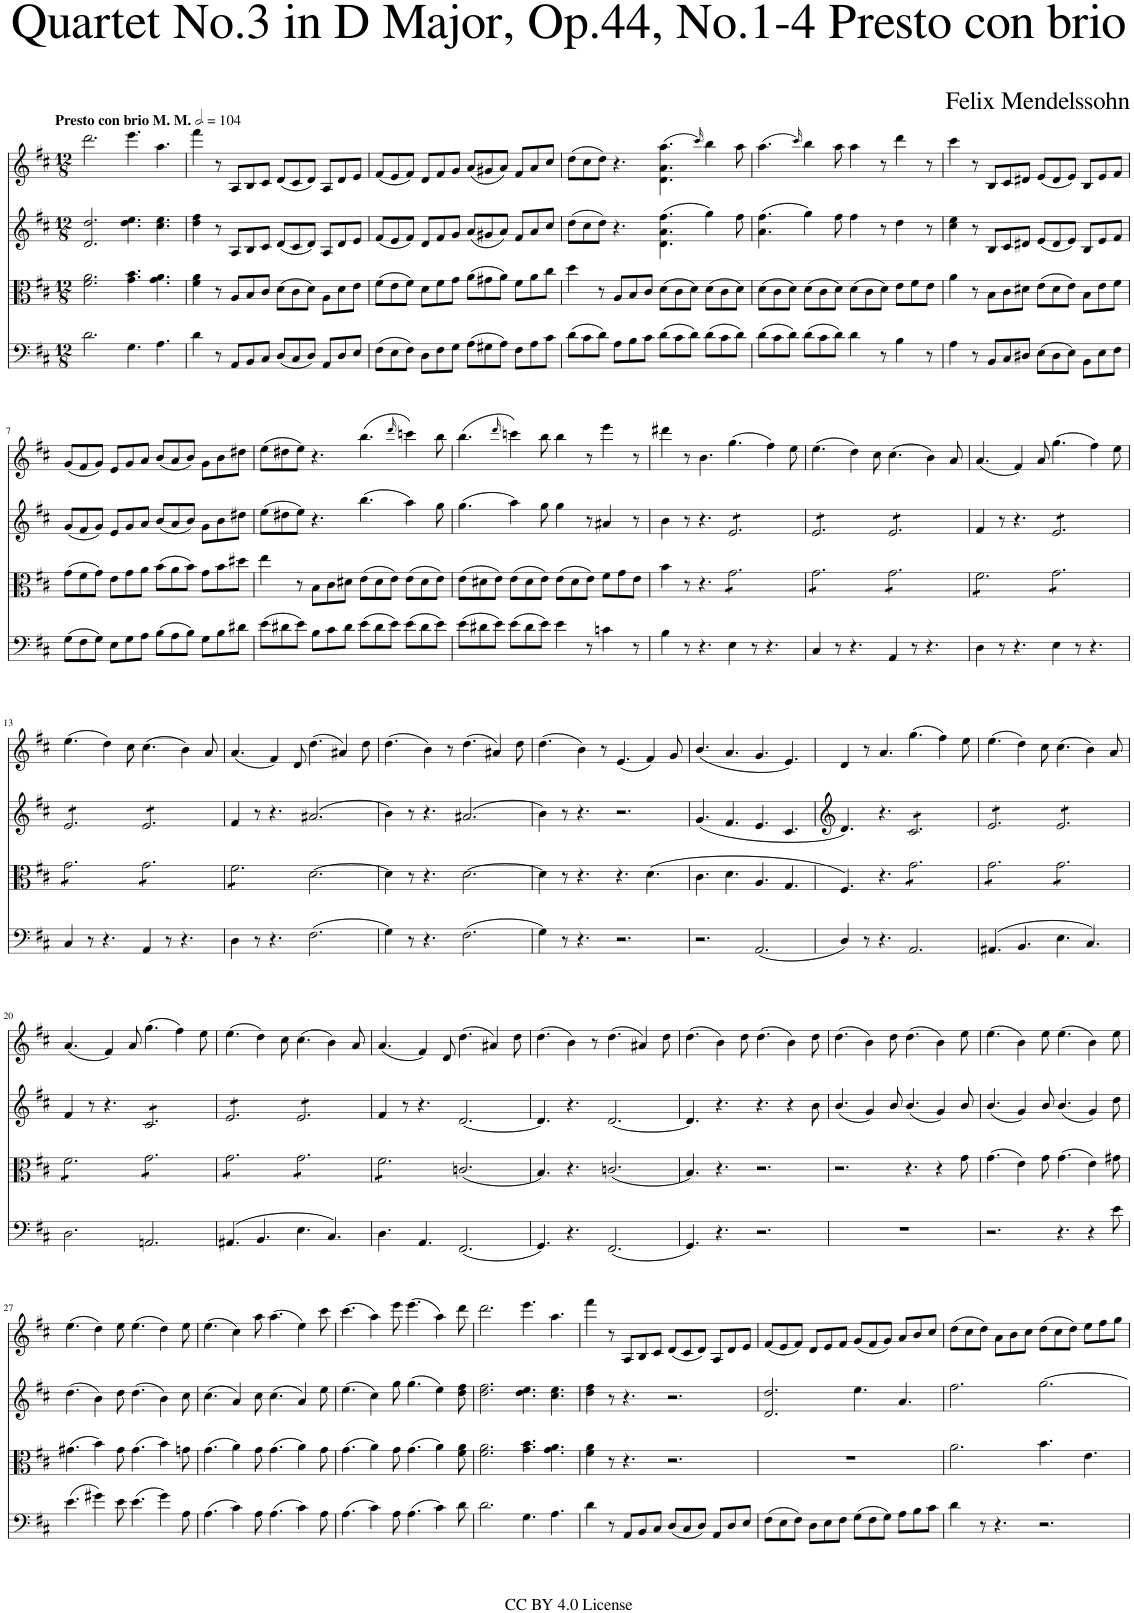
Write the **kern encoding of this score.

**kern	**kern	**kern	**kern
*part4	*part3	*part2	*part1
*staff4	*staff3	*staff2	*staff1
*I"Cello	*I"Viola	*I"Violin II	*I"Violin I
*	*I'Vla	*I'Vln	*I'Vln
*clefF4	*clefC3	*clefG2	*clefG2
*k[f#c#]	*k[f#c#]	*k[f#c#]	*k[f#c#]
*M12/8	*M12/8	*M12/8	*M12/8
*MM312	*MM312	*MM312	*MM312
=1	=1	=1	=1
!	!	!	!LO:TX:a:B:t=Presto con brio M. M.
2.d\	2.f#\ 2.a\	2.d/ 2.dd/	2.ddd\
4.G\	4.g\ 4.b\	4.dd\ 4.ee\	4.eee\
4.A\	4.g\ 4.a\	4.cc#\ 4.ee\	4.aa\
=2	=2	=2	=2
4d\	4f#\ 4a\	4dd\ 4ff#\	4fff#\
8r	8r	8r	8r
8AA/L	8A/L	8A/L	8A/L
8BB/	8B/	8B/	8B/
8C#/J	8c#/J	8c#/J	8c#/J
(8D/L	(8d\L	(8d/L	(8d/L
8C#/	8c#\	8c#/	8c#/
8D/J)	8d\J)	8d/J)	8d/J)
8AA/L	8A\L	8A/L	8A/L
8D/	8d\	8d/	8d/
8E/J	8e\J	8e/J	8e/J
=3	=3	=3	=3
(8F#\L	(8f#\L	(8f#/L	(8f#/L
8E\	8e\	8e/	8e/
8F#\J)	8f#\J)	8f#/J)	8f#/J)
8D\L	8d\L	8d/L	8d/L
8F#\	8f#\	8f#/	8f#/
8G\J	8g\J	8g/J	8g/J
(8A\L	(8a\L	(8a/L	(8a/L
8G#X\	8g#X\	8g#X/	8g#X/
8A\J)	8a\J)	8a/J)	8a/J)
8F#\L	8f#\L	8f#/L	8f#/L
8A\	8a\	8a/	8a/
8c#\J	8cc#\J	8cc#/J	8cc#/J
=4	=4	=4	=4
(8d\L	4dd\	(8dd\L	(8dd\L
8c#\	.	8cc#\	8cc#\
8d\J)	8r	8dd\J)	8dd\J)
8A\L	8A/L	4.r	4.r
8B\	8B/	.	.
8c#\J	8c#/J	.	.
(8d\L	(8d\L	(4.d\ 4.a\ 4.ff#\	(4.d\ 4.a\ 4.aa\
8c#\	8c#\	.	.
8d\J)	8d\J)	.	.
.	.	.	16qccc#/)
(8d\L	(8d\L	4gg\)	4bb\
8c#\	8c#\	.	.
8d\J)	8d\J)	8ff#\	8aa\
=5	=5	=5	=5
(8d\L	(8d\L	(4.a\ 4.ff#\	(4.aa\
8c#\	8c#\	.	.
8d\J)	8d\J)	.	.
.	.	.	16qccc#/)
(8d\L	(8d\L	4gg\)	4bb\
8c#\	8c#\	.	.
8d\J)	8d\J)	8ff#\	8aa\
4d\	(8d\L	4ff#\	4aa\
.	8c#\	.	.
8r	8d\J)	8r	8r
4B\	8e\L	4dd\	4ddd\
.	8f#\	.	.
8r	8e\J	8r	8r
=6	=6	=6	=6
4A\	4a\	4cc#\ 4ee\	4ccc#\
8r	8r	8r	8r
8BB/L	8B\L	8B/L	8B/L
8C#/	8c#\	8c#/	8c#/
8D#X/J	8d#X\J	8d#X/J	8d#X/J
(8E\L	(8e\L	(8e/L	(8e/L
8D#\	8d#\	8d#/	8d#/
8E\J)	8e\J)	8e/J)	8e/J)
8BB\L	8B\L	8B/L	8B/L
8E\	8e\	8e/	8e/
8F#\J	8f#\J	8f#/J	8f#/J
!!LO:LB:g=z
=7	=7	=7	=7
(8G\L	(8g\L	(8g/L	(8g/L
8F#\	8f#\	8f#/	8f#/
8G\J)	8g\J)	8g/J)	8g/J)
8E\L	8e\L	8e/L	8e/L
8G\	8g\	8g/	8g/
8A\J	8a\J	8a/J	8a/J
(8B\L	(8b\L	(8b/L	(8b/L
8A\	8a\	8a/	8a/
8B\J)	8b\J)	8b/J)	8b/J)
8G\L	8g\L	8g\L	8g\L
8B\	8b\	8b\	8b\
8d#X\J	8dd#X\J	8dd#X\J	8dd#X\J
=8	=8	=8	=8
(8e\L	4ee\	(8ee\L	(8ee\L
8d#X\	.	8dd#X\	8dd#X\
8e\J)	8r	8ee\J)	8ee\J)
8B\L	8B\L	4.r	4.r
8c#\	8c#\	.	.
8d#\J	8d#X\J	.	.
(8e\L	(8e\L	(4.bb\	(4.bb\
8d#\	8d#\	.	.
8e\J)	8e\J)	.	.
.	.	.	16qddd/
(8e\L	(8e\L	4aa\)	4cccn\)
8d#\	8d#\	.	.
8e\J)	8e\J)	8gg\	8bb\
=9	=9	=9	=9
(8e\L	(8e\L	(4.gg\	(4.bb\
8d#X\	8d#X\	.	.
8e\J)	8e\J)	.	.
.	.	.	16qddd/
(8e\L	(8e\L	4aa\)	4cccn\)
8d#\	8d#\	.	.
8e\J)	8e\J)	8gg\	8bb\
4e\	(8e\L	4gg\	4bb\
.	8d#\	.	.
8r	8e\J)	8r	8r
4cn\	8f#\L	4a#X/	4eee\
.	8g\	.	.
8r	8e\J	8r	8r
=10	=10	=10	=10
4B\	4b\	4b\	4ddd#X\
8r	8r	8r	8r
4.r	4.r	4.r	4.b\
*	*tremolo	*	*
*	*	*tremolo	*
4E\	8g\L	8e/L	(4.gg\
.	8g\	8e/	.
8r	8g\	8e/	.
4.r	8g\	8e/	4ff#\)
.	8g\	8e/	.
.	8g\J	8e/J	8ee\
=11	=11	=11	=11
4C#/	8g\L	8e/L	(4.ee\
.	8g\	8e/	.
8r	8g\	8e/	.
4.r	8g\	8e/	4dd\)
.	8g\	8e/	.
.	8g\J	8e/J	8cc#\
4AA/	8g\L	8e/L	(4.cc#\
.	8g\	8e/	.
8r	8g\	8e/	.
4.r	8g\	8e/	4b\)
.	8g\	8e/	.
.	8g\J	8e/J	8a/
*	*	*Xtremolo	*
=12	=12	=12	=12
4D\	8f#\L	4f#/	(4.a/
.	8f#\	.	.
8r	8f#\	8r	.
4.r	8f#\	4.r	4f#/)
.	8f#\	.	.
.	8f#\J	.	8a/
*	*	*tremolo	*
4E\	8g\L	8e/L	(4.gg\
.	8g\	8e/	.
8r	8g\	8e/	.
4.r	8g\	8e/	4ff#\)
.	8g\	8e/	.
.	8g\J	8e/J	8ee\
!!LO:LB:g=z
=13	=13	=13	=13
4C#/	8g\L	8e/L	(4.ee\
.	8g\	8e/	.
8r	8g\	8e/	.
4.r	8g\	8e/	4dd\)
.	8g\	8e/	.
.	8g\J	8e/J	8cc#\
4AA/	8g\L	8e/L	(4.cc#\
.	8g\	8e/	.
8r	8g\	8e/	.
4.r	8g\	8e/	4b\)
.	8g\	8e/	.
.	8g\J	8e/J	8a/
*	*	*Xtremolo	*
=14	=14	=14	=14
4D\	8f#\L	4f#/	(4.a/
.	8f#\	.	.
8r	8f#\	8r	.
4.r	8f#\	4.r	4f#/)
.	8f#\	.	.
.	8f#\J	.	8d/
*	*Xtremolo	*	*
(2.F#\	[2.d\	(2.a#X/	(4.dd\
.	.	.	4a#X/)
.	.	.	8dd\
=15	=15	=15	=15
4G\)	4d\]	4b\)	(4.dd\
8r	8r	8r	.
4.r	4.r	4.r	4b\)
.	.	.	8r
(2.F#\	[2.d\	(2.a#X/	(4.dd\
.	.	.	4a#X/)
.	.	.	8dd\
=16	=16	=16	=16
4G\)	4d\]	4b\)	(4.dd\
8r	8r	8r	.
4.r	4.r	4.r	4b\)
.	.	.	8r
2.r	4.r	2.r	(4.e/
.	(4.d\	.	4f#/)
.	.	.	8g/
=17	=17	=17	=17
2.r	4.c#\	(4.g/	(4.b/
.	4.d\	4.f#/	4.a/
(2.AA/	4.A/	4.e/	4.g/
.	4.G/	4.c#/	4.e/)
=18	=18	=18	=18
4D/)	4.F#/)	4.d/)	4d/
8r	.	.	8r
4.r	4.r	4.r	4.a/
*	*tremolo	*	*
*	*	*tremolo	*
2.AA/	8g\L	8c#/L	(4.gg\
.	8g\	8c#/	.
.	8g\	8c#/	.
.	8g\	8c#/	4ff#\)
.	8g\	8c#/	.
.	8g\J	8c#/J	8ee\
=19	=19	=19	=19
(4.AA#X/	8g\L	8e/L	(4.ee\
.	8g\	8e/	.
.	8g\	8e/	.
4.BB/	8g\	8e/	4dd\)
.	8g\	8e/	.
.	8g\J	8e/J	8cc#\
4.E\	8g\L	8e/L	(4.cc#\
.	8g\	8e/	.
.	8g\	8e/	.
4.C#/)	8g\	8e/	4b\)
.	8g\	8e/	.
.	8g\J	8e/J	8a/
*	*	*Xtremolo	*
!!LO:LB:g=z
=20	=20	=20	=20
2.D\	8f#\L	4f#/	(4.a/
.	8f#\	.	.
.	8f#\	8r	.
.	8f#\	4.r	4f#/)
.	8f#\	.	.
.	8f#\J	.	8a/
*	*	*tremolo	*
2.AAn/	8g\L	8c#/L	(4.gg\
.	8g\	8c#/	.
.	8g\	8c#/	.
.	8g\	8c#/	4ff#\)
.	8g\	8c#/	.
.	8g\J	8c#/J	8ee\
=21	=21	=21	=21
(4.AA#X/	8g\L	8e/L	(4.ee\
.	8g\	8e/	.
.	8g\	8e/	.
4.BB/	8g\	8e/	4dd\)
.	8g\	8e/	.
.	8g\J	8e/J	8cc#\
4.E\	8g\L	8e/L	(4.cc#\
.	8g\	8e/	.
.	8g\	8e/	.
4.C#/)	8g\	8e/	4b\)
.	8g\	8e/	.
.	8g\J	8e/J	8a/
*	*	*Xtremolo	*
=22	=22	=22	=22
4.D\	8f#\L	4f#/	(4.a/
.	8f#\	.	.
.	8f#\	8r	.
4.AA/	8f#\	4.r	4f#/)
.	8f#\	.	.
.	8f#\J	.	8d/
*	*Xtremolo	*	*
(2.FF#/	(2.cn/	[2.d/	(4.dd\
.	.	.	4a#X/)
.	.	.	8dd\
=23	=23	=23	=23
4.GG/)	4.B/)	4.d/]	(4.dd\
4.r	4.r	4.r	4b\)
.	.	.	8r
(2.FF#/	(2.cn/	[2.d/	(4.dd\
.	.	.	4a#X/)
.	.	.	8dd\
=24	=24	=24	=24
4.GG/)	4.B/)	4.d/]	(4.dd\
4.r	4.r	4.r	4b\)
.	.	.	8dd\
2.r	2.r	4.r	(4.dd\
.	.	4r	4b\)
.	.	8b\	8dd\
=25	=25	=25	=25
1.r	2.r	(4.b/	(4.dd\
.	.	4g/)	4b\)
.	.	8b/	8dd\
.	4.r	(4.b/	(4.dd\
.	4r	4g/)	4b\)
.	8g\	8b/	8ee\
=26	=26	=26	=26
2.r	(4.g\	(4.b/	(4.ee\
.	4e\)	4g/)	4b\)
.	8g\	8b/	8ee\
4.r	(4.g\	(4.b/	(4.ee\
4r	4e\)	4g/)	4b\)
8e\	8g#X\	8dd\	8ee\
!!LO:LB:g=z
=27	=27	=27	=27
(4.e\	(4.g#X\	(4.dd\	(4.ee\
4g#X\)	4b\)	4b\)	4dd\)
8e\	8g#\	8dd\	8ee\
(4.e\	(4.g#\	(4.dd\	(4.ee\
4g#\)	4b\)	4b\)	4dd\)
8A\	8gn\	8cc#\	8ee\
=28	=28	=28	=28
(4.A\	(4.g\	(4.cc#\	(4.ee\
4c#\)	4a\)	4a/)	4cc#\)
8A\	8g\	8cc#\	8aa\
(4.A\	(4.g\	(4.cc#\	(4.aa\
4c#\)	4a\)	4a/)	4ee\)
8A\	8g\	8ee\	8ccc#\
=29	=29	=29	=29
(4.A\	(4.g\	(4.ee\	(4.ccc#\
4c#\)	4a\)	4cc#\)	4aa\)
8A\	8g\	8gg\	8eee\
(4.A\	(4.g\	(4.gg\	(4.eee\
4c#\)	4a\)	4ee\)	4aa\)
8d\	8f#\ 8a\	8dd\ 8ff#\	8ddd\
=30	=30	=30	=30
2.d\	2.f#\ 2.a\	2.dd\ 2.ff#\	2.ddd\
4.G\	4.g\ 4.b\	4.dd\ 4.ee\	4.eee\
4.A\	4.g\ 4.a\	4.cc#\ 4.ee\	4.aa\
=31	=31	=31	=31
4d\	4f#\ 4a\	4dd\ 4ff#\	4fff#\
8r	8r	8r	8r
8AA/L	4.r	4.r	8A/L
8BB/	.	.	8B/
8C#/J	.	.	8c#/J
(8D/L	2.r	2.r	(8d/L
8C#/	.	.	8c#/
8D/J)	.	.	8d/J)
8AA/L	.	.	8A/L
8D/	.	.	8d/
8E/J	.	.	8e/J
=32	=32	=32	=32
(8F#\L	1.r	2.d/ 2.dd/	(8f#/L
8E\	.	.	8e/
8F#\J)	.	.	8f#/J)
8D\L	.	.	8d/L
8E\	.	.	8e/
8F#\J	.	.	8f#/J
(8G\L	.	4.ee\	(8g/L
8F#\	.	.	8f#/
8G\J)	.	.	8g/J)
8A\L	.	4.a/	8a/L
8B\	.	.	8b/
8c#\J	.	.	8cc#/J
=33	=33	=33	=33
4d\	2.a\	2.ff#\	(8dd\L
.	.	.	8cc#\
8r	.	.	8dd\J)
4.r	.	.	8a\L
.	.	.	8b\
.	.	.	8cc#\J
2.r	4.b\	[2.gg\	(8dd\L
.	.	.	8cc#\
.	.	.	8dd\J)
.	4.e\	.	8ee\L
.	.	.	8ff#\
.	.	.	8gg\J
=	=	=	=
*-	*-	*-	*-
